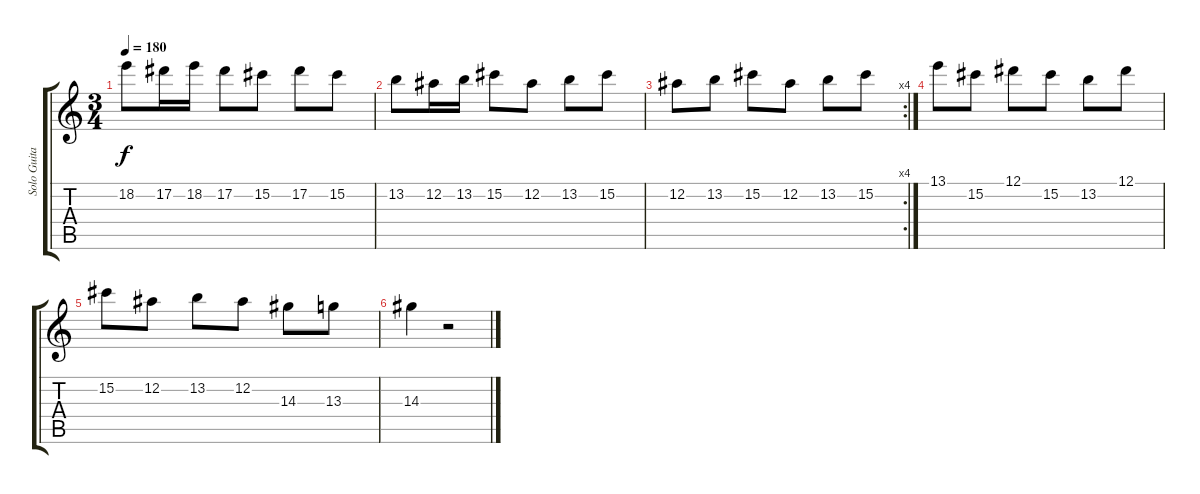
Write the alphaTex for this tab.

\track ("Solo Guitar" "Solo Guita") {instrument distortionguitar}
\staff {score tabs}
\tuning (Eb4 Bb3 Gb3 Db3 Ab2 Eb2) {hide}
\ts (3 4)
\tempo 180
\clef g2
\ks c
18.2.8{dy f} 17.2.16 18.2.16 17.2.8 15.2.8 17.2.8 15.2.8 |
13.2.8 12.2.16 13.2.16 15.2.8 12.2.8 13.2.8 15.2.8 |
\rc 4
12.2.8 13.2.8 15.2.8 12.2.8 13.2.8 15.2.8 |
13.1.8 15.2.8 12.1.8 15.2.8 13.2.8 12.1.8 |
15.2.8 12.2.8 13.2.8 12.2.8 14.3.8 13.3.8 |
14.3.4 r.2
